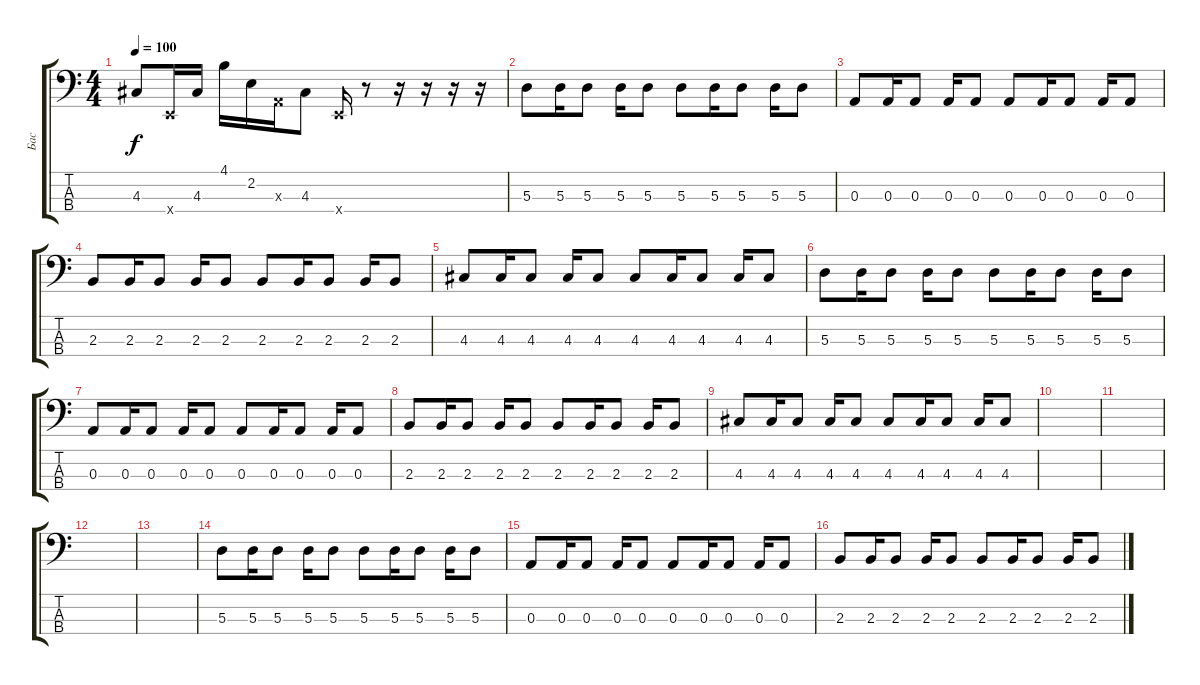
\track ("Бас" "Бас") {instrument electricbassfinger}
\staff {score tabs}
\tuning (G2 D2 A1 E1) {hide}
\ts (4 4)
\tempo 100
\clef f4
\ks c
4.3.8{dy f} 0.4{x}.16 4.3.16 4.1.16 2.2.16 0.3{x}.16 4.3.8 0.4{x}.16 r.8 r.16 r.16 r.16 r.16 |
5.3.8 5.3.16 5.3.8 5.3.16 5.3.8 5.3.8 5.3.16 5.3.8 5.3.16 5.3.8 |
0.3.8 0.3.16 0.3.8 0.3.16 0.3.8 0.3.8 0.3.16 0.3.8 0.3.16 0.3.8 |
2.3.8 2.3.16 2.3.8 2.3.16 2.3.8 2.3.8 2.3.16 2.3.8 2.3.16 2.3.8 |
4.3.8 4.3.16 4.3.8 4.3.16 4.3.8 4.3.8 4.3.16 4.3.8 4.3.16 4.3.8 |
5.3.8 5.3.16 5.3.8 5.3.16 5.3.8 5.3.8 5.3.16 5.3.8 5.3.16 5.3.8 |
0.3.8 0.3.16 0.3.8 0.3.16 0.3.8 0.3.8 0.3.16 0.3.8 0.3.16 0.3.8 |
2.3.8 2.3.16 2.3.8 2.3.16 2.3.8 2.3.8 2.3.16 2.3.8 2.3.16 2.3.8 |
4.3.8 4.3.16 4.3.8 4.3.16 4.3.8 4.3.8 4.3.16 4.3.8 4.3.16 4.3.8 |
|
|
|
|
5.3.8 5.3.16 5.3.8 5.3.16 5.3.8 5.3.8 5.3.16 5.3.8 5.3.16 5.3.8 |
0.3.8 0.3.16 0.3.8 0.3.16 0.3.8 0.3.8 0.3.16 0.3.8 0.3.16 0.3.8 |
2.3.8 2.3.16 2.3.8 2.3.16 2.3.8 2.3.8 2.3.16 2.3.8 2.3.16 2.3.8
